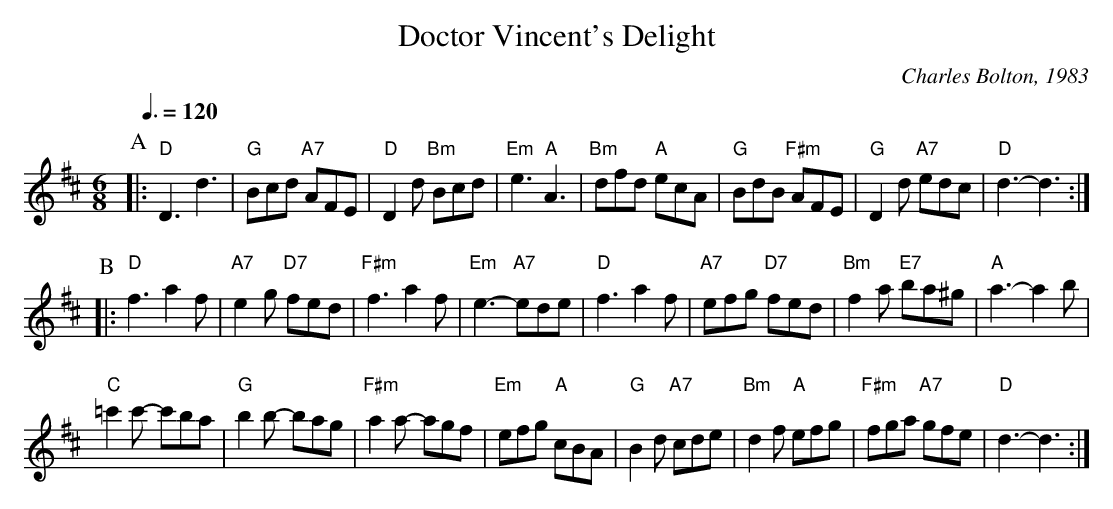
X:1
T:Doctor Vincent's Delight
C:Charles Bolton, 1983
L:1/8
M:6/8
Q:3/8=120
K:D
P:A
|: "D"D3 d3 | "G"Bcd "A7"AFE | "D"D2d "Bm"Bcd | "Em"e3 "A"A3 |\
"Bm"dfd "A"ecA | "G"BdB "F#m"AFE | "G"D2d "A7"edc | "D"d3-d3 :|
P:B
|: "D"f3 a2f | "A7"e2g "D7"fed | "F#m"f3 a2f | "Em"e3-"A7"ede |\
"D"f3 a2f | "A7"efg "D7"fed | "Bm"f2a "E7"ba^g | "A"a3-a2b |
"C"=c'2c'- c'ba | "G"b2b- bag | "F#m"a2a- agf | "Em"efg "A"cBA |\
"G"B2d "A7"cde | "Bm"d2f "A"efg | "F#m"fga "A7"gfe | "D"d3- d3 :|
